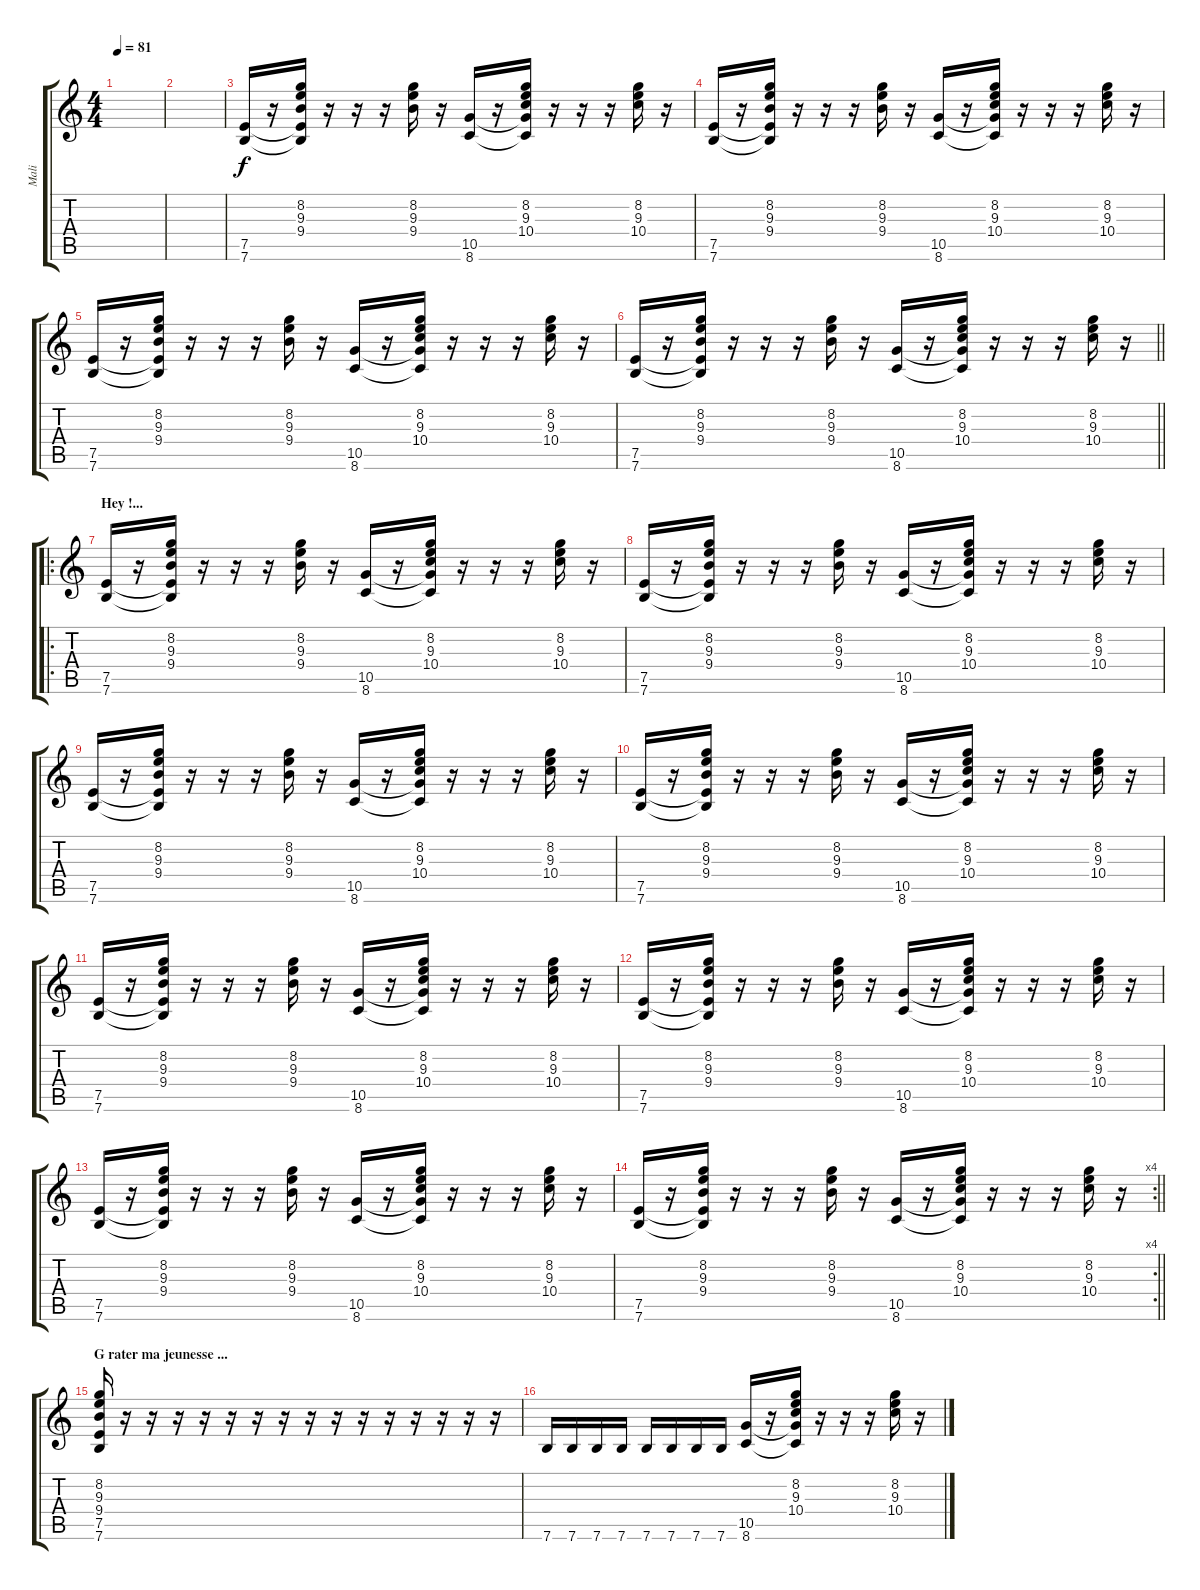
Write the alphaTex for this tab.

\track ("Mali" "Mali") {instrument acousticguitarnylon}
\staff {score tabs}
\tuning (E4 B3 G3 D3 A2 E2) {hide}
\ts (4 4)
\tempo 81
\clef g2
\ks c
|
|
(7.5 7.6).16{volume 6} r.16 (8.2 9.3 9.4 7.5{t} 7.6{t}).16 r.16 r.16 r.16 (8.2 9.3 9.4).16 r.16 (10.5 8.6).16 r.16 (8.2 9.3 10.4 10.5{t} 8.6{t}).16 r.16 r.16 r.16 (8.2 9.3 10.4).16 r.16 |
(7.5 7.6).16 r.16 (8.2 9.3 9.4 7.5{t} 7.6{t}).16 r.16 r.16 r.16 (8.2 9.3 9.4).16 r.16 (10.5 8.6).16 r.16 (8.2 9.3 10.4 10.5{t} 8.6{t}).16 r.16 r.16 r.16 (8.2 9.3 10.4).16 r.16 |
(7.5 7.6).16 r.16 (8.2 9.3 9.4 7.5{t} 7.6{t}).16 r.16 r.16 r.16 (8.2 9.3 9.4).16 r.16 (10.5 8.6).16 r.16 (8.2 9.3 10.4 10.5{t} 8.6{t}).16 r.16 r.16 r.16 (8.2 9.3 10.4).16 r.16 |
\barLineRight lightlight
(7.5 7.6).16 r.16 (8.2 9.3 9.4 7.5{t} 7.6{t}).16 r.16 r.16 r.16 (8.2 9.3 9.4).16 r.16 (10.5 8.6).16 r.16 (8.2 9.3 10.4 10.5{t} 8.6{t}).16 r.16 r.16 r.16 (8.2 9.3 10.4).16 r.16 |
\ro
\section ("" "Hey !...")
(7.5 7.6).16 r.16 (8.2 9.3 9.4 7.5{t} 7.6{t}).16 r.16 r.16 r.16 (8.2 9.3 9.4).16 r.16 (10.5 8.6).16 r.16 (8.2 9.3 10.4 10.5{t} 8.6{t}).16 r.16 r.16 r.16 (8.2 9.3 10.4).16 r.16 |
(7.5 7.6).16 r.16 (8.2 9.3 9.4 7.5{t} 7.6{t}).16 r.16 r.16 r.16 (8.2 9.3 9.4).16 r.16 (10.5 8.6).16 r.16 (8.2 9.3 10.4 10.5{t} 8.6{t}).16 r.16 r.16 r.16 (8.2 9.3 10.4).16 r.16 |
(7.5 7.6).16 r.16 (8.2 9.3 9.4 7.5{t} 7.6{t}).16 r.16 r.16 r.16 (8.2 9.3 9.4).16 r.16 (10.5 8.6).16 r.16 (8.2 9.3 10.4 10.5{t} 8.6{t}).16 r.16 r.16 r.16 (8.2 9.3 10.4).16 r.16 |
(7.5 7.6).16 r.16 (8.2 9.3 9.4 7.5{t} 7.6{t}).16 r.16 r.16 r.16 (8.2 9.3 9.4).16 r.16 (10.5 8.6).16 r.16 (8.2 9.3 10.4 10.5{t} 8.6{t}).16 r.16 r.16 r.16 (8.2 9.3 10.4).16 r.16 |
(7.5 7.6).16 r.16 (8.2 9.3 9.4 7.5{t} 7.6{t}).16 r.16 r.16 r.16 (8.2 9.3 9.4).16 r.16 (10.5 8.6).16 r.16 (8.2 9.3 10.4 10.5{t} 8.6{t}).16 r.16 r.16 r.16 (8.2 9.3 10.4).16 r.16 |
(7.5 7.6).16 r.16 (8.2 9.3 9.4 7.5{t} 7.6{t}).16 r.16 r.16 r.16 (8.2 9.3 9.4).16 r.16 (10.5 8.6).16 r.16 (8.2 9.3 10.4 10.5{t} 8.6{t}).16 r.16 r.16 r.16 (8.2 9.3 10.4).16 r.16 |
(7.5 7.6).16 r.16 (8.2 9.3 9.4 7.5{t} 7.6{t}).16 r.16 r.16 r.16 (8.2 9.3 9.4).16 r.16 (10.5 8.6).16 r.16 (8.2 9.3 10.4 10.5{t} 8.6{t}).16 r.16 r.16 r.16 (8.2 9.3 10.4).16 r.16 |
\rc 4
\barLineRight lightlight
(7.5 7.6).16 r.16 (8.2 9.3 9.4 7.5{t} 7.6{t}).16 r.16 r.16 r.16 (8.2 9.3 9.4).16 r.16 (10.5 8.6).16 r.16 (8.2 9.3 10.4 10.5{t} 8.6{t}).16 r.16 r.16 r.16 (8.2 9.3 10.4).16 r.16 |
\section ("" "G rater ma jeunesse ...")
(8.2 9.3 9.4 7.5 7.6).16 r.16 r.16 r.16 r.16 r.16 r.16 r.16 r.16 r.16 r.16 r.16 r.16 r.16 r.16 r.16 |
7.6.16 7.6.16 7.6.16 7.6.16 7.6.16 7.6.16 7.6.16 7.6.16 (10.5 8.6).16 r.16 (8.2 9.3 10.4 10.5{t} 8.6{t}).16 r.16 r.16 r.16 (8.2 9.3 10.4).16 r.16
